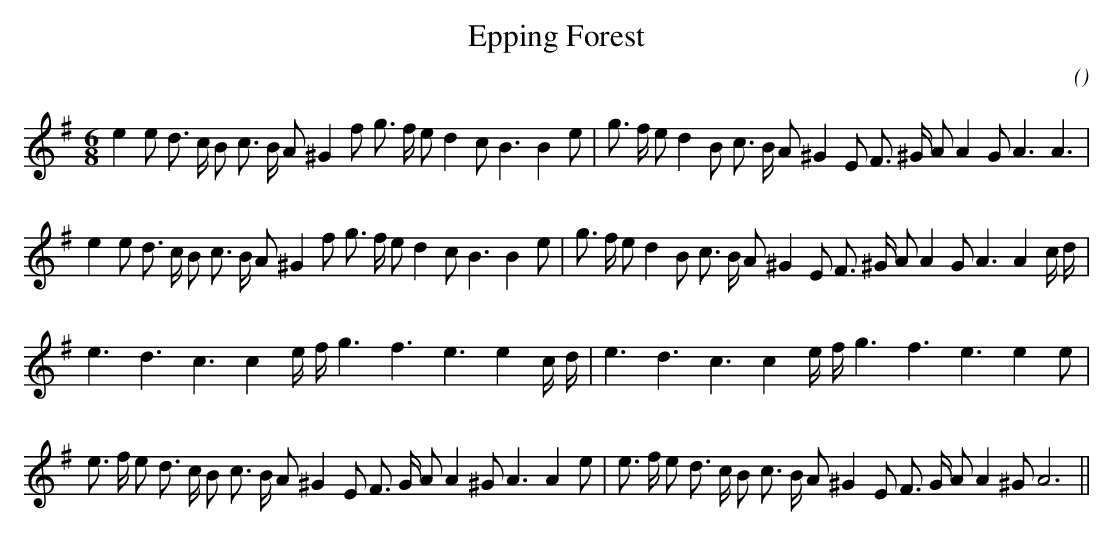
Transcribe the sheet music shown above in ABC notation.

X:1
T: Epping Forest
C:
O:
M:6/8
K:G
K:G
M:6/8
L:1/16
e4 e2 d3 c B2 c3 B A2 ^G4 f2 g3 f e2 d4 c2 B6B4 e2 |g3 f e2 d4 B2 c3 B A2 ^G4 E2 F3 ^G A2 A4 G2 A6A6 |
e4 e2 d3 c B2 c3 B A2 ^G4 f2 g3 f e2 d4 c2 B6B4 e2 |g3 f e2 d4 B2 c3 B A2 ^G4 E2 F3 ^G A2 A4 G2 A6A4 c d |
e6 d6 c6c4 e f g6 f6 e6e4 c d |e6 d6 c6c4 e f g6 f6 e6e4 e2 |
e3 f e2 d3 c B2 c3 B A2 ^G4 E2 F3 G A2 A4 ^G2 A6A4 e2 |e3 f e2 d3 c B2 c3 B A2 ^G4 E2 F3 G A2 A4 ^G2 A12 ||
